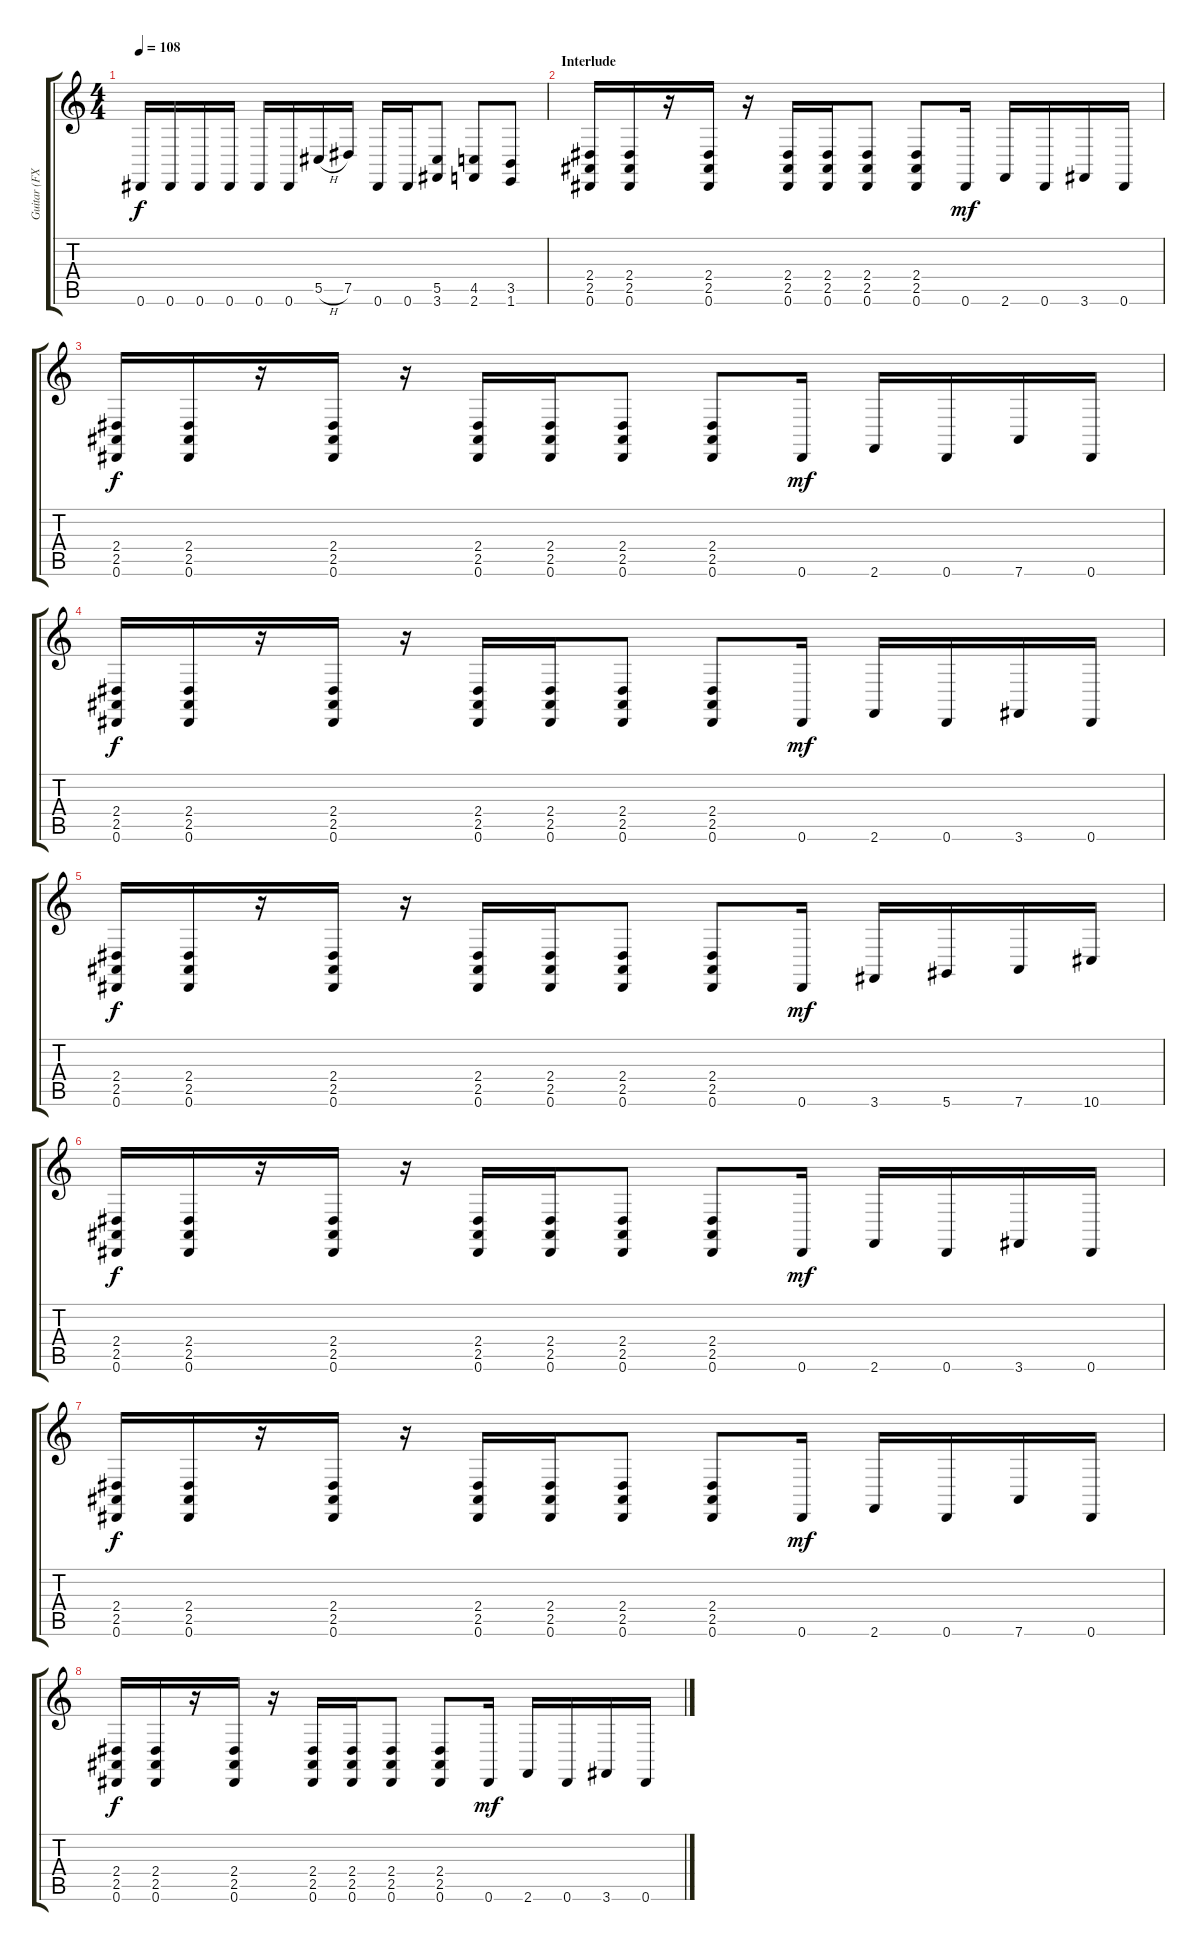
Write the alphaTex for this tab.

\track ("Guitar (FX)" "Guitar (FX") {instrument cello}
\staff {score tabs}
\tuning (Eb4 Bb3 Gb3 Db3 Ab2 Eb2) {hide}
\ts (4 4)
\tempo 108
\clef g2
\ks c
0.6.16{dy f} 0.6.16 0.6.16 0.6.16 0.6.16 0.6.16 5.5{h}.16 7.5.16 0.6.16 0.6.16 (5.5 3.6).8 (4.5 2.6).8 (3.5 1.6).8 |
\section ("" "Interlude")
(2.4 2.5 0.6).16 (2.4 2.5 0.6).16 r.16 (2.4 2.5 0.6).16 r.16 (2.4 2.5 0.6).16 (2.4 2.5 0.6).16 (2.4 2.5 0.6).8 (2.4 2.5 0.6).8 0.6.16{dy mf} 2.6.16 0.6.16 3.6.16 0.6.16 |
(2.4 2.5 0.6).16{dy f} (2.4 2.5 0.6).16 r.16 (2.4 2.5 0.6).16 r.16 (2.4 2.5 0.6).16 (2.4 2.5 0.6).16 (2.4 2.5 0.6).8 (2.4 2.5 0.6).8 0.6.16{dy mf} 2.6.16 0.6.16 7.6.16 0.6.16 |
(2.4 2.5 0.6).16{dy f} (2.4 2.5 0.6).16 r.16 (2.4 2.5 0.6).16 r.16 (2.4 2.5 0.6).16 (2.4 2.5 0.6).16 (2.4 2.5 0.6).8 (2.4 2.5 0.6).8 0.6.16{dy mf} 2.6.16 0.6.16 3.6.16 0.6.16 |
(2.4 2.5 0.6).16{dy f} (2.4 2.5 0.6).16 r.16 (2.4 2.5 0.6).16 r.16 (2.4 2.5 0.6).16 (2.4 2.5 0.6).16 (2.4 2.5 0.6).8 (2.4 2.5 0.6).8 0.6.16{dy mf} 3.6.16 5.6.16 7.6.16 10.6.16 |
(2.4 2.5 0.6).16{dy f} (2.4 2.5 0.6).16 r.16 (2.4 2.5 0.6).16 r.16 (2.4 2.5 0.6).16 (2.4 2.5 0.6).16 (2.4 2.5 0.6).8 (2.4 2.5 0.6).8 0.6.16{dy mf} 2.6.16 0.6.16 3.6.16 0.6.16 |
(2.4 2.5 0.6).16{dy f} (2.4 2.5 0.6).16 r.16 (2.4 2.5 0.6).16 r.16 (2.4 2.5 0.6).16 (2.4 2.5 0.6).16 (2.4 2.5 0.6).8 (2.4 2.5 0.6).8 0.6.16{dy mf} 2.6.16 0.6.16 7.6.16 0.6.16 |
(2.4 2.5 0.6).16{dy f} (2.4 2.5 0.6).16 r.16 (2.4 2.5 0.6).16 r.16 (2.4 2.5 0.6).16 (2.4 2.5 0.6).16 (2.4 2.5 0.6).8 (2.4 2.5 0.6).8 0.6.16{dy mf} 2.6.16 0.6.16 3.6.16 0.6.16
